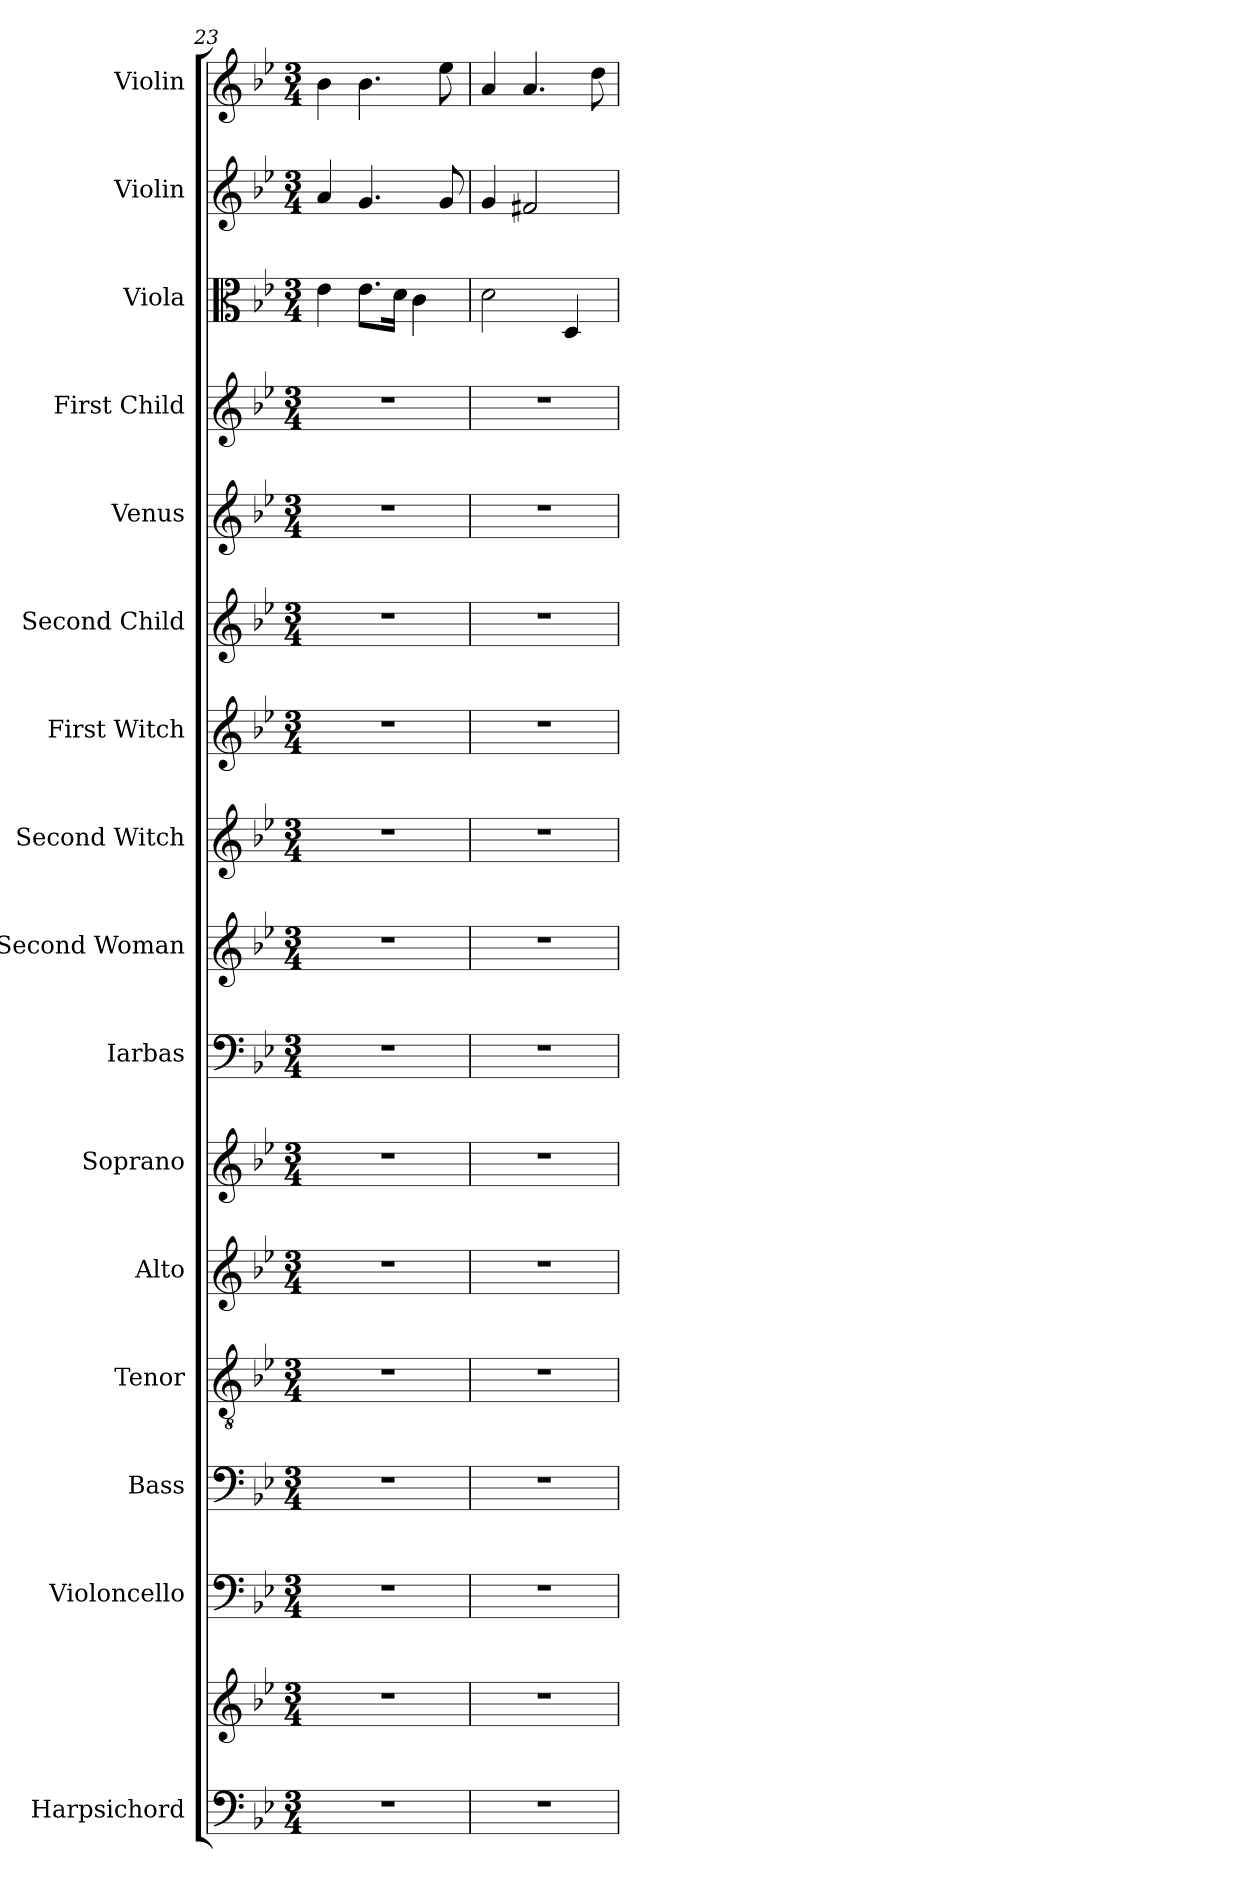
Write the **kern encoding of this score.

**kern	**kern	**kern	**kern	**kern	**kern	**kern	**kern	**kern	**kern	**kern	**kern	**kern	**kern	**kern	**kern	**kern
*part16	*part16	*part15	*part14	*part13	*part12	*part11	*part10	*part9	*part8	*part7	*part6	*part5	*part4	*part3	*part2	*part1
*staff17	*staff16	*staff15	*staff14	*staff13	*staff12	*staff11	*staff10	*staff9	*staff8	*staff7	*staff6	*staff5	*staff4	*staff3	*staff2	*staff1
*I"Harpsichord	*	*I"Violoncello	*I"Bass	*I"Tenor	*I"Alto	*I"Soprano	*I"Iarbas	*I"Second Woman	*I"Second Witch	*I"First Witch	*I"Second Child	*I"Venus	*I"First Child	*I"Viola	*I"Violin	*I"Violin
*I'Hch.	*	*I'Vc.	*I'B.	*I'T.	*I'A.	*I'S.	*I'I.	*I'2W	*I'W2.	*I'W1	*I'C2.	*I'V.	*I'C1	*I'Vla.	*I'Vln.	*I'Vln.
*clefF4	*clefG2	*clefF4	*clefF4	*clefGv2	*clefG2	*clefG2	*clefF4	*clefG2	*clefG2	*clefG2	*clefG2	*clefG2	*clefG2	*clefC3	*clefG2	*clefG2
*k[b-e-]	*k[b-e-]	*k[b-e-]	*k[b-e-]	*k[b-e-]	*k[b-e-]	*k[b-e-]	*k[b-e-]	*k[b-e-]	*k[b-e-]	*k[b-e-]	*k[b-e-]	*k[b-e-]	*k[b-e-]	*k[b-e-]	*k[b-e-]	*k[b-e-]
*M3/4	*M3/4	*M3/4	*M3/4	*M3/4	*M3/4	*M3/4	*M3/4	*M3/4	*M3/4	*M3/4	*M3/4	*M3/4	*M3/4	*M3/4	*M3/4	*M3/4
=23	=23	=23	=23	=23	=23	=23	=23	=23	=23	=23	=23	=23	=23	=23	=23	=23
2.r	2.r	2.r	2.r	2.r	2.r	2.r	2.r	2.r	2.r	2.r	2.r	2.r	2.r	4e-\	4a/	4b-\
.	.	.	.	.	.	.	.	.	.	.	.	.	.	8.e-\L	4.g/	4.b-\
.	.	.	.	.	.	.	.	.	.	.	.	.	.	16d\Jk	.	.
.	.	.	.	.	.	.	.	.	.	.	.	.	.	4c\	.	.
.	.	.	.	.	.	.	.	.	.	.	.	.	.	.	8g/	8ee-\
=24	=24	=24	=24	=24	=24	=24	=24	=24	=24	=24	=24	=24	=24	=24	=24	=24
2.r	2.r	2.r	2.r	2.r	2.r	2.r	2.r	2.r	2.r	2.r	2.r	2.r	2.r	2d\	4g/	4a/
.	.	.	.	.	.	.	.	.	.	.	.	.	.	.	2f#X/	4.a/
.	.	.	.	.	.	.	.	.	.	.	.	.	.	4D/	.	.
.	.	.	.	.	.	.	.	.	.	.	.	.	.	.	.	8dd\
=	=	=	=	=	=	=	=	=	=	=	=	=	=	=	=	=
*-	*-	*-	*-	*-	*-	*-	*-	*-	*-	*-	*-	*-	*-	*-	*-	*-
